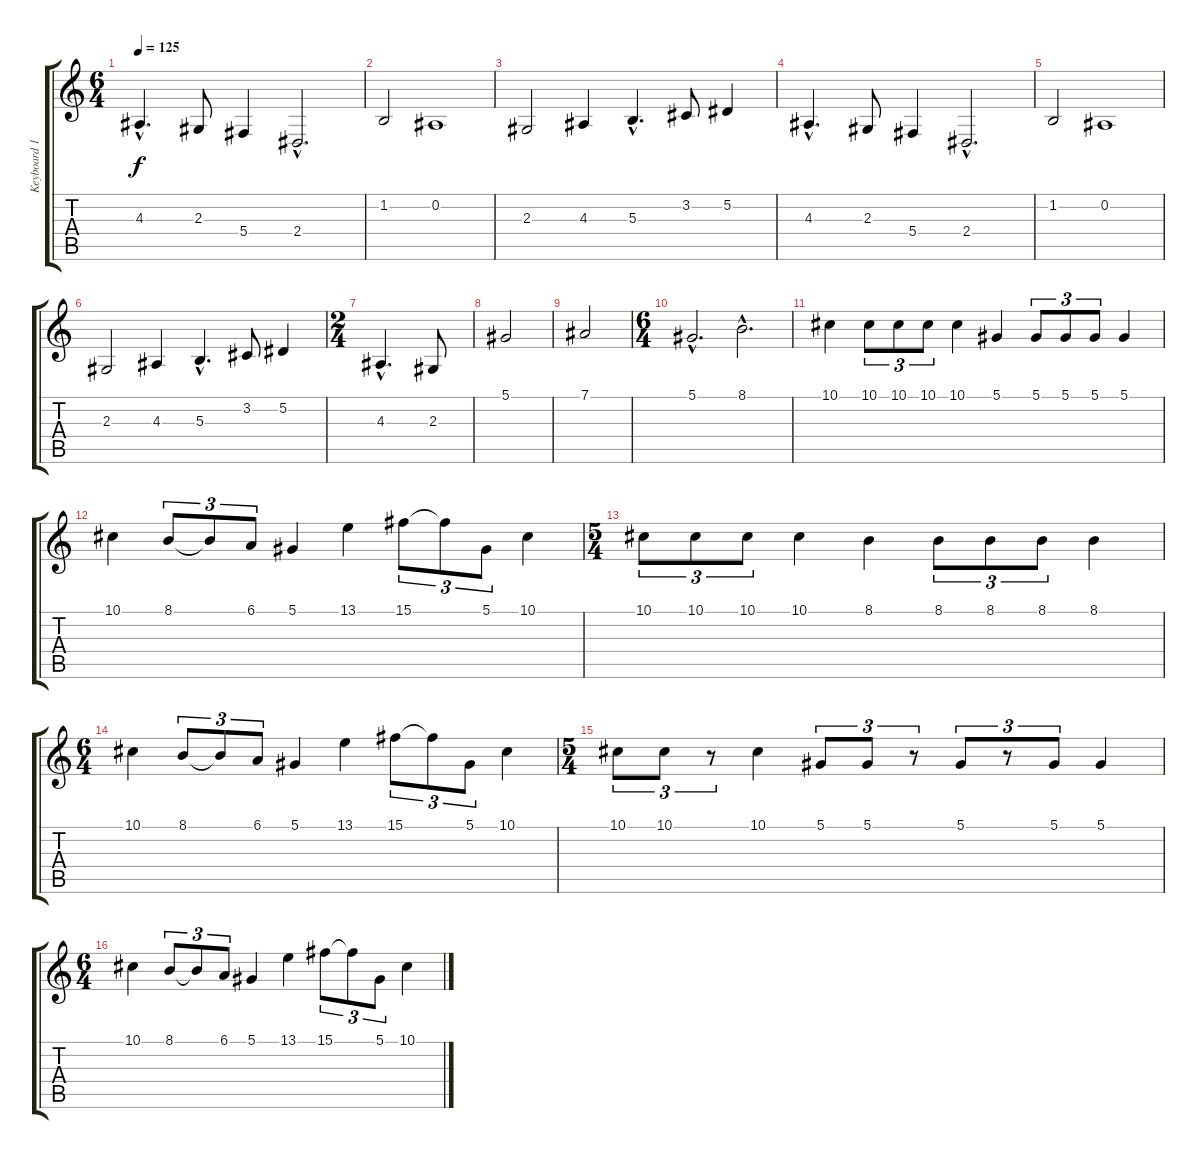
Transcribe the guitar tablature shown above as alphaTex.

\track ("Keyboard 1" "Keyboard 1") {instrument pad2warm}
\staff {score tabs}
\tuning (Eb4 Bb3 Gb3 Db3 Ab2 Eb2) {hide}
\ts (6 4)
\tempo 125
\clef g2
\ks c
4.3{hac}.4{d dy f} 2.3.8 5.4.4 2.4{hac}.2{d} |
1.2.2 0.2.1 |
2.3.2 4.3.4 5.3{hac}.4{d} 3.2.8 5.2.4 |
4.3{hac}.4{d} 2.3.8 5.4.4 2.4{hac}.2{d} |
1.2.2 0.2.1 |
2.3.2 4.3.4 5.3{hac}.4{d} 3.2.8 5.2.4 |
\ts (2 4)
4.3{hac}.4{d} 2.3.8 |
5.1.2{instrument stringensemble1} |
7.1.2 |
\ts (6 4)
5.1{hac}.2{d} 8.1{hac}.2{d} |
10.1.4 10.1.8{tu (3 2)} 10.1.8{tu (3 2)} 10.1.8{tu (3 2)} 10.1.4 5.1.4 5.1.8{tu (3 2)} 5.1.8{tu (3 2)} 5.1.8{tu (3 2)} 5.1.4 |
10.1.4 8.1.8{tu (3 2)} 8.1{t}.8{tu (3 2)} 6.1.8{tu (3 2)} 5.1.4 13.1.4 15.1.8{tu (3 2)} 15.1{t}.8{tu (3 2)} 5.1.8{tu (3 2)} 10.1.4 |
\ts (5 4)
10.1.8{tu (3 2)} 10.1.8{tu (3 2)} 10.1.8{tu (3 2)} 10.1.4 8.1.4 8.1.8{tu (3 2)} 8.1.8{tu (3 2)} 8.1.8{tu (3 2)} 8.1.4 |
\ts (6 4)
10.1.4 8.1.8{tu (3 2)} 8.1{t}.8{tu (3 2)} 6.1.8{tu (3 2)} 5.1.4 13.1.4 15.1.8{tu (3 2)} 15.1{t}.8{tu (3 2)} 5.1.8{tu (3 2)} 10.1.4 |
\ts (5 4)
10.1.8{tu (3 2)} 10.1.8{tu (3 2)} r.8{tu (3 2)} 10.1.4 5.1.8{tu (3 2)} 5.1.8{tu (3 2)} r.8{tu (3 2)} 5.1.8{tu (3 2)} r.8{tu (3 2)} 5.1.8{tu (3 2)} 5.1.4 |
\ts (6 4)
10.1.4 8.1.8{tu (3 2)} 8.1{t}.8{tu (3 2)} 6.1.8{tu (3 2)} 5.1.4 13.1.4 15.1.8{tu (3 2)} 15.1{t}.8{tu (3 2)} 5.1.8{tu (3 2)} 10.1.4
